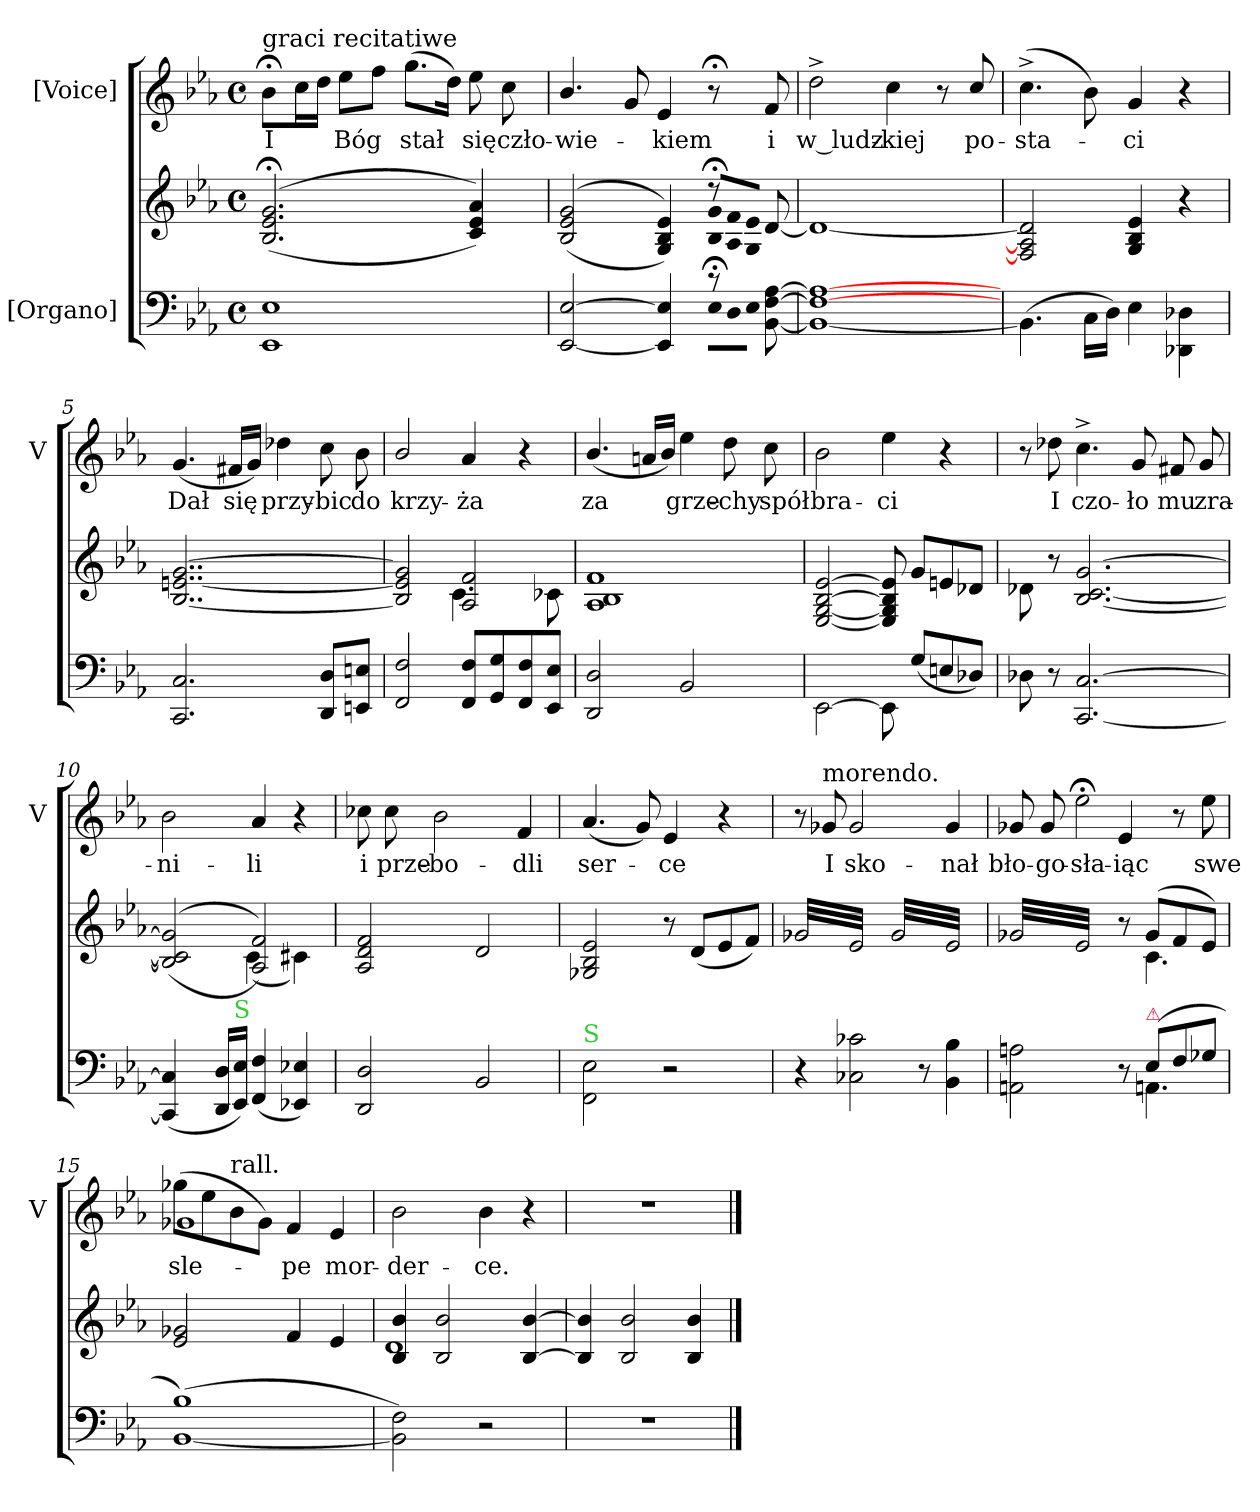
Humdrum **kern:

**kern	**kern	**kern	**text
*part2	*part2	*part1	*part1
*staff3	*staff2	*staff1	*staff1
*I"[Organo]	*	*I"[Voice]	*
*	*	*I'V	*
*clefF4	*clefG2	*clefG2	*
*k[b-e-a-]	*k[b-e-a-]	*k[b-e-a-]	*
*E-:	*E-:	*E-:	*
*M4/4	*M4/4	*M4/4	*
*met(c)	*met(c)	*met(c)	*
=1	=1	=1	=1
!	!	!LO:TX:a:t=graci recitatiwe	!
1EE- 1E-	(<(>2.B-;</ 2.e-;</ 2.g;</	8b-;<\L	I
.	.	16cc\L	.
.	.	16dd\JJ	.
.	.	8ee-\L	Bóg
.	.	8ff\J	.
.	.	(>8.gg\L	stał
.	.	16dd\Jk)	.
.	4c/ 4e-/ 4a-/))	8ee-\	się
.	.	8cc\	czło-
=2	=2	=2	=2
*^	*^	*	*
[2EE-/ [2E-/	2ryy	(<(>2B-/ 2e-/ 2g/	2ryy	4.b-/	-wie-
.	.	.	.	8g/	.
4EE-]/ 4E-]/	4ryy	4G/ 4B-/ 4e-/))	4ryy	4e-/	-kiem
*	*Xtuplet	*	*	*	*
!	!LO:N:vis=8	!	!	!	!
*	*	*	*Xtuplet	*	*
!	!	!	!LO:N:vis=8	!	!
8r;<c	24E-\L	8r;<	24B-/ 24g/L	8r;<	.
!	!LO:N:vis=8	!	!LO:N:vis=8	!	!
.	24D\	.	24A-/ 24f/	.	.
!	!LO:N:vis=8	!	!LO:N:vis=8	!	!
.	24E-\J	.	24G/ 24e-/J	.	.
[<8BB-\ [>8F\ [>8A-\	8ryy	[<8d/	8ryy	8f/	i
*v	*v	*	*	*	*
*	*v	*v	*	*
=3	=3	=3	=3
1BB-_ 1F_> 1A-_>	1d_	2dd^\	w_ludz-
.	.	4cc\	-kiej
.	.	8r	.
.	.	8cc/	po-
=4	=4	=4	=4
(>4.BB-\]	2F]/ 2A-]/ 2d]/	(>4.cc^\	-sta-
16C\LL	.	8b-\)	.
16D\JJ)	.	.	.
4E-\	4G/ 4B-/ 4e-/	4g/	-ci
4DD-X\ 4D-X\	4r	4r	.
=5	=5	=5	=5
!	!LO:N:vis=2..	!	!
2.CC/ 2.C/	[1B- [1en [1g	(<4.g/	Dał
.	.	16f#X/LL	się
.	.	16g/JJ)	.
.	.	4dd-X\	przy-
8DD/ 8D/L	.	8cc\	-bic
8EEn/ 8En/J	.	8b-\	do
=6	=6	=6	=6
*	*^	*	*
2FF/ 2F/	2B-]/ 2en]/ 2g]/	2ryy	2b-/	krzy-
8FF/ 8F/L	2A-/ 2f/	4.c\	4a-/	-ża
8GG/ 8G/	.	.	.	.
8FF/ 8F/	.	.	4r	.
8EE-/ 8E-/J	.	8c-X\	.	.
*	*v	*v	*	*
=7	=7	=7	=7
2DD/ 2D/	1A- 1B- 1f	(<4.b-/	za
.	.	16an/LL	.
.	.	16b-/JJ)	.
2BB-/	.	4ee-\	grze-
.	.	8dd\	-chy
.	.	8cc\	spół
=8	=8	=8	=8
[2EE-\	[2E-/ [2G/ [2B-/ [2e-/	2b-\	bra-
8EE-\]	8E-]/ 8G]/ 8B-]/ 8e-]/	4ee-\	-ci
(<8G/L	8g/L	.	.
8En/	8en/	4r	.
8D-X/J)	8d-X/J	.	.
=9	=9	=9	=9
8D-X\	8d-X\	8r	.
8r	8r	8dd-X\	I
[2.CC/ [2.C/	[2.B-/ [2.c/ [2.g/	4.cc^\	czo-
.	.	8g/	-ło
.	.	8f#X/	mu
.	.	8g/	zra-
=10	=10	=10	=10
!LO:N:vis=4	!	!	!
*	*^	*	*
(<4.CC]/ 4.C]/	(<(>2B-]/ 2c]/ 2g]/	2rAyy	2b-\	-ni-
16DD/ 16D/LL	.	.	.	.
!LO:TX:a:color=limegreen:t=S	!	!	!	!
16EE-/ 16E-/JJ)	.	.	.	.
(<4FF/ 4F/	2A-/ 2f/))	(>4c\	4a-/	-li
4EE-X/ 4E-X/)	.	4c#X\)	4r	.
*	*v	*v	*	*
=11	=11	=11	=11
2DD/ 2D/	2A-/ 2d/ 2f/	8cc-X\	i
.	.	8cc-\	prze-
.	.	2b-\	-bo-
2BB-/	2d/	.	.
.	.	4f/	-dli
=12	=12	=12	=12
!LO:TX:a:color=limegreen:t=S	!	!	!
2FF\ 2E-\	2G-X/ 2B-/ 2e-/	(<4.a-/	ser-
.	.	8g/)	.
2r	8r	4e-/	-ce
.	(<8d/L	.	.
.	8e-/	4r	.
.	8f/J)	.	.
=13	=13	=13	=13
*	*tremolo	*	*
4r	(<32g-X/LLL	8r	.
.	32e-/)	.	.
.	32g-X/	.	.
.	32e-/)	.	.
!	!	!LO:TX:a:t=morendo.	!
.	32g-X/	8g-X/	I
.	32e-/)	.	.
.	32g-X/	.	.
.	32e-/)	.	.
!LO:N:vis=2	!	!	!
4.C-X\ 4.c-X\	32g-X/	2g-/	sko-
.	32e-/)	.	.
.	32g-X/	.	.
.	32e-/)	.	.
.	32g-X/	.	.
.	32e-/)	.	.
.	32g-X/	.	.
.	32e-/)JJJ	.	.
.	(<32g-/LLL	.	.
.	32e-/)	.	.
.	32g-/	.	.
.	32e-/)	.	.
8r	32g-/	.	.
.	32e-/)	.	.
.	32g-/	.	.
.	32e-/)	.	.
4BB-\ 4B-\	32g-/	4g-/	-nał
.	32e-/)	.	.
.	32g-/	.	.
.	32e-/)	.	.
.	32g-/	.	.
.	32e-/)	.	.
.	32g-/	.	.
.	32e-/)JJJ	.	.
=14	=14	=14	=14
*^	*^	*	*
2AAn\ 2An\	2ryy	(<32g-X/LLL	2ryy	8g-X/	bło-
.	.	32e-/)	.	.	.
.	.	32g-X/	.	.	.
.	.	32e-/)	.	.	.
.	.	32g-X/	.	8g-/	-go-
.	.	32e-/)	.	.	.
.	.	32g-X/	.	.	.
.	.	32e-/)	.	.	.
!	!	!	!	!LO:N:vis=2	!
.	.	32g-X/	.	4ee-;<\	-sła-
.	.	32e-/)	.	.	.
.	.	32g-X/	.	.	.
.	.	32e-/)	.	.	.
.	.	32g-X/	.	.	.
.	.	32e-/)	.	.	.
.	.	32g-X/	.	.	.
.	.	32e-/)JJJ	.	.	.
*	*	*Xtremolo	*	*	*
8r	8ryy	8r	8ryy	4e-/	-iąc
.	.	.	.	.	.
.	.	.	.	.	.
.	.	.	.	.	.
!LO:TX:a:color=crimson:t=⚠	!	!	!	!	!
(8E-/L	4.AAn\	(<8g-/L	4.c\	.	.
.	.	.	.	.	.
.	.	.	.	.	.
.	.	.	.	.	.
8F/	.	8f/	.	8r	.
8G-X/J	.	8e-/J)	.	8ee-\	swe
*v	*v	*	*	*	*
*	*v	*v	*	*
=15	=15	=15	=15
*	*	*^	*
(>[1BB- 1B-)	2e-/ 2g-X/	(>8gg-X\L	1g-X	sle-
.	.	8ee-\	.	.
!	!	!LO:TX:a:t=rall.	!	!
.	.	8b-\	.	.
.	.	8g-\J)	.	.
.	4f/	4f/	.	-pe
.	4e-/	4e-/	.	mor-
*	*	*v	*v	*
=16	=16	=16	=16
*	*^	*	*
2BB-]\ 2F\)	4B-/ 4b-/	1d	2b-\	-der-
.	2B-/ 2b-/	.	.	.
2r	.	.	4b-\	-ce.
.	[4B-/ [4b-/	.	4r	.
*	*v	*v	*	*
=17	=17	=17	=17
1r	4B-]/ 4b-]/	1r	.
.	2B-/ 2b-/	.	.
.	4B-/ 4b-/	.	.
==	==	==	==
*-	*-	*-	*-
